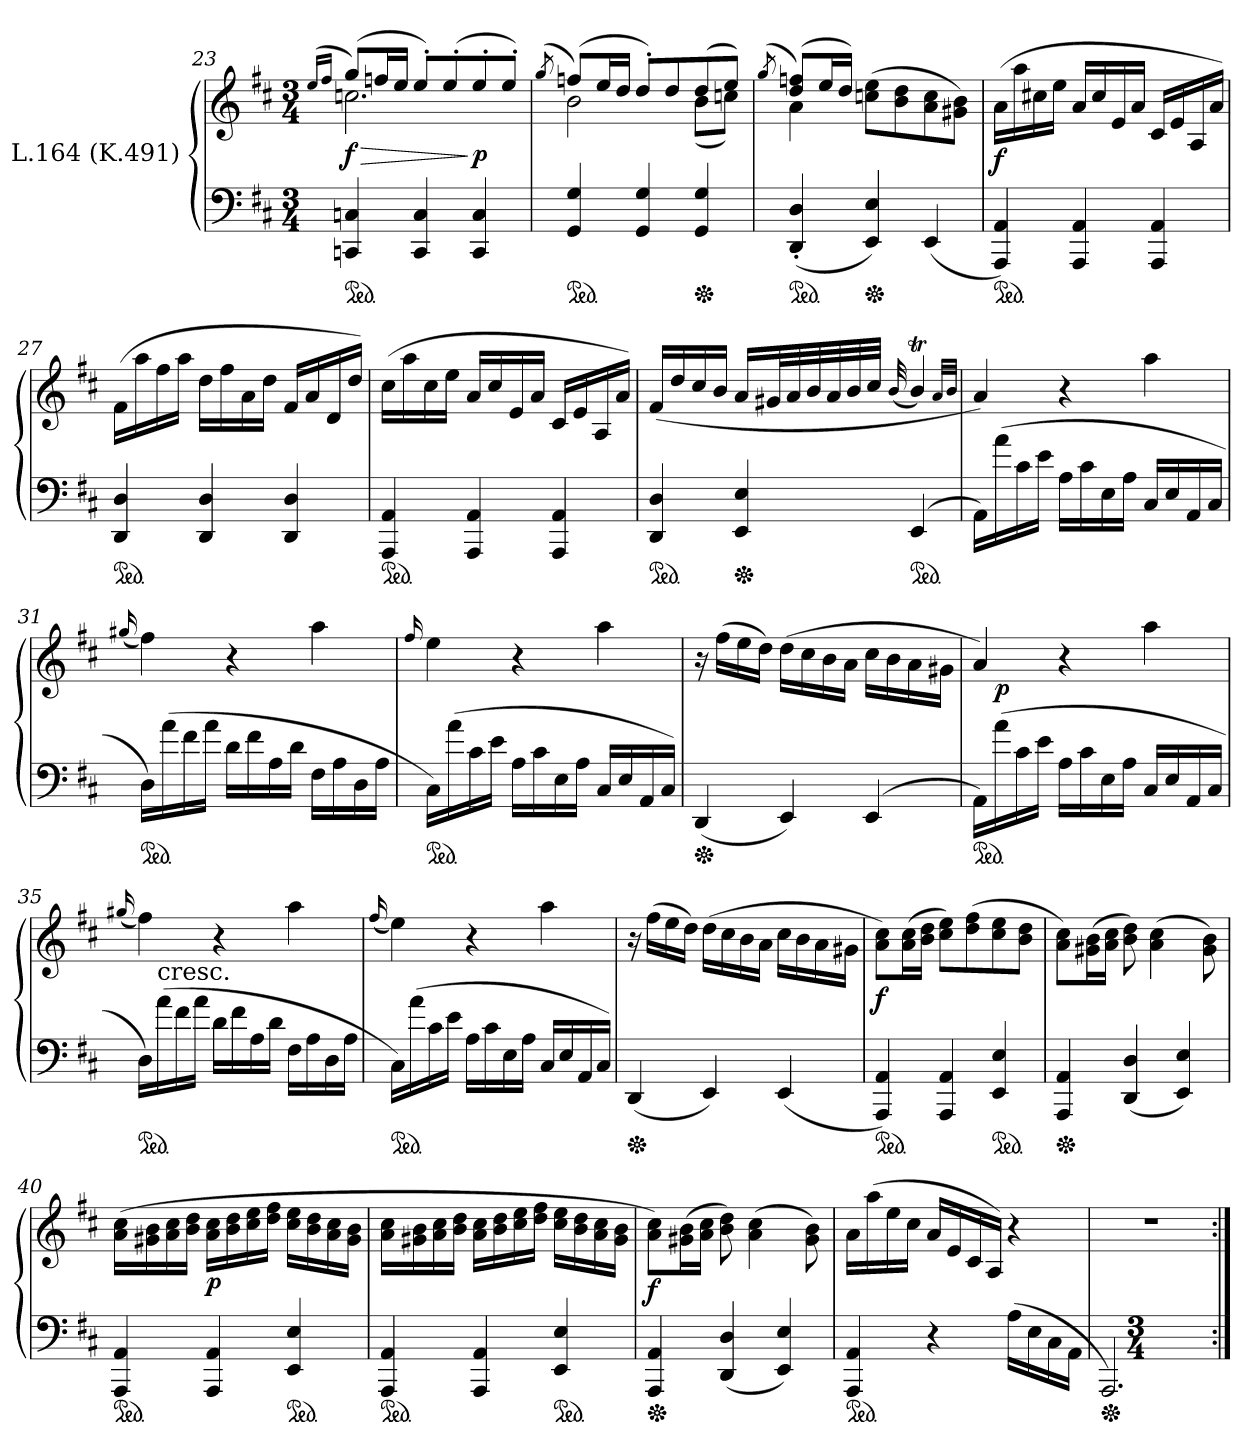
**kern	**kern	**dynam
*part1	*part1	*part1
*staff2	*staff1	*staff1/2
*I"L.164 (K.491)	*	*
!!LO:LB:g=z
*clefF4	*clefG2	*
*k[f#c#]	*k[f#c#]	*
*M3/4	*M3/4	*
=23	=23	=23
.	(16qqeeLL	.
.	16qqff#JJ	.
*	*^	*
*ped	*	*	*
4CCn 4Cn	(8ggL)	2.ccn\	> f
.	16ffnL	.	.
.	16eeJJ	.	.
4CC 4C	8ee'L)	.	.
.	(8ee'	.	.
4CC 4C	8ee'	.	] p
.	8ee'J)	.	.
=24	=24	=24	=24
.	(8qgg/	.	.
*ped	*	*	*
4GG 4G	(8ffnL)	2b\	.
.	16eeL	.	.
.	16ddJJ	.	.
4GG 4G	8dd'L)	.	.
.	8dd	.	.
*Xped	*	*	*
4GG 4G	(8dd	(8b\L	.
.	8eeJ)	8ccn\J)	.
=25	=25	=25	=25
.	(8qgg	.	.
*ped	*	*	*
(4DD' 4D'	(8dd 8ffnL)	4a	.
.	16eeL	.	.
.	16ddJJ)	.	.
*Xped	*	*	*
4EE 4E)	(>8ccn 8eeL	2ryy	.
.	8b 8dd	.	.
(4EE	8a 8cc	.	.
.	8g#X 8bJ)	.	.
*	*v	*v	*
=26	=26	=26
*ped	*	*
4AAA 4AA)	(16aLL	f
.	16aa	.
.	16cc#X	.
.	16eeJJ	.
4AAA 4AA	16aLL	.
.	16cc#	.
.	16e	.
.	16aJJ	.
4AAA 4AA	16c#LL	.
.	16e	.
.	16A	.
.	16aJJ)	.
!!LO:LB:g=z
=27	=27	=27
*ped	*	*
4DD 4D	(16f#LL	.
.	16aa	.
.	16ff#	.
.	16aaJJ	.
4DD 4D	16ddLL	.
.	16ff#	.
.	16a	.
.	16ddJJ	.
4DD 4D	16f#LL	.
.	16a	.
.	16d	.
.	16ddJJ)	.
=28	=28	=28
*ped	*	*
4AAA 4AA	(16cc#LL	.
.	16aa	.
.	16cc#	.
.	16eeJJ	.
4AAA 4AA	16aLL	.
.	16cc#	.
.	16e	.
.	16aJJ	.
4AAA 4AA	16c#LL	.
.	16e	.
.	16A	.
.	16aJJ)	.
=29	=29	=29
*ped	*	*
4DD 4D	(>16f#LL	.
.	16dd	.
.	16cc#	.
.	16bJJ	.
*Xped	*	*
4EE 4E	16aLL	.
.	32g#XL	.
.	32a	.
.	32b	.
.	32a	.
.	32b	.
.	32cc#JJJ	.
.	(32qqb	.
*ped	*	*
(4EE	4bT/)	.
.	32qqaLLL	.
.	32qqbJJJ	.
!!LO:LB:g=z
=30	=30	=30
16AALL)	4a)	.
(16a	.	.
16c#	.	.
16eJJ	.	.
16ALL	4r	.
16c#	.	.
16E	.	.
16AJJ	.	.
16C#LL	4aa	.
16E	.	.
16AA	.	.
16C#JJ	.	.
=31	=31	=31
.	(16qqgg#X/	.
*ped	*	*
16DLL)	4ff#)	.
(16a	.	.
16f#	.	.
16aJJ	.	.
16dLL	4r	.
16f#	.	.
16A	.	.
16dJJ	.	.
16F#LL	4aa	.
16A	.	.
16D	.	.
16AJJ	.	.
=32	=32	=32
.	16qqff#/	.
*ped	*	*
16C#LL)	4ee	.
(16a	.	.
16c#	.	.
16eJJ	.	.
16ALL	4r	.
16c#	.	.
16E	.	.
16AJJ	.	.
16C#LL	4aa	.
16E	.	.
16AA	.	.
16C#JJ)	.	.
!!LO:LB:g=z
=33	=33	=33
*Xped	*	*
(4DD	16r	.
.	(16ff#LL	.
.	16ee	.
.	16ddJJ)	.
4EE)	(16ddLL	.
.	16cc#	.
.	16b	.
.	16aJJ	.
(<4EE	16cc#\LL	.
.	16b\	.
.	16a\	.
.	16g#X\JJ	.
=34	=34	=34
*	*^	*
*ped	*	*	*
16AALL)	4a)	16ryy	.
(16a	.	2ryy	p
16c#	.	.	.
16eJJ	.	.	.
16ALL	4r	.	.
16c#	.	.	.
16E	.	.	.
16AJJ	.	.	.
16C#LL	4aa	.	.
16E	.	8.ryy	.
16AA	.	.	.
16C#JJ	.	.	.
=35	=35	=35	=35
.	(16qqgg#X/	.	.
*ped	*	*	*
16DLL)	4ff#)	16ryy	.
!	!	!LO:TX:c:t=cresc.	!
(16a	.	2ryy	.
16f#	.	.	.
16aJJ	.	.	.
16dLL	4r	.	.
16f#	.	.	.
16A	.	.	.
16dJJ	.	.	.
16F#LL	4aa	.	.
16A	.	8.ryy	.
16D	.	.	.
16AJJ	.	.	.
*	*v	*v	*
=36	=36	=36
.	(16qqff#/	.
*ped	*	*
16C#LL)	4ee)	.
(16a	.	.
16c#	.	.
16eJJ	.	.
16ALL	4r	.
16c#	.	.
16E	.	.
16AJJ	.	.
16C#LL	4aa	.
16E	.	.
16AA	.	.
16C#JJ)	.	.
!!LO:LB:g=z
=37	=37	=37
*Xped	*	*
(4DD	16r	.
.	(16ff#LL	.
.	16ee	.
.	16ddJJ)	.
4EE)	(16ddLL	.
.	16cc#	.
.	16b	.
.	16aJJ	.
(4EE	16cc#\LL	.
.	16b\	.
.	16a\	.
.	16g#X\JJ	.
=38	=38	=38
*ped	*	*
4AAA 4AA)	8a 8cc#L)	f
.	(>16a 16cc#L	.
.	16b 16ddJJ	.
4AAA 4AA	8cc# 8eeL)	.
.	(>8dd 8ff#	.
*ped	*	*
4EE 4E	8cc# 8ee	.
.	8b 8ddJ	.
=39	=39	=39
*Xped	*	*
4AAA 4AA	8a\ 8cc#\L)	.
.	(>16g#X\ 16b\L	.
.	16a\ 16cc#\JJ	.
(4DD 4D	8b 8dd)	.
.	(>4a 4cc#	.
4EE 4E)	.	.
.	8g#\ 8b\)	.
=40	=40	=40
*ped	*	*
4AAA 4AA	(>16a 16cc#LL	.
.	16g#X 16b	.
.	16a 16cc#	.
.	16b 16ddJJ	.
4AAA 4AA	16a 16cc#LL	p
.	16b 16dd	.
.	16cc# 16ee	.
.	16dd 16ff#JJ	.
*ped	*	*
4EE 4E	16cc# 16eeLL	.
.	16b 16dd	.
.	16a 16cc#	.
.	16g# 16bJJ	.
!!LO:LB:g=z
=41	=41	=41
*ped	*	*
4AAA 4AA	16a 16cc#LL	.
.	16g#X 16b	.
.	16a 16cc#	.
.	16b 16ddJJ	.
4AAA 4AA	16a 16cc#LL	.
.	16b 16dd	.
.	16cc# 16ee	.
.	16dd 16ff#JJ	.
*ped	*	*
4EE 4E	16cc# 16eeLL	.
.	16b 16dd	.
.	16a 16cc#	.
.	16g# 16bJJ	.
=42	=42	=42
*Xped	*	*
4AAA 4AA	8a\ 8cc#\L)	f
.	(>16g#X\ 16b\L	.
.	16a\ 16cc#\JJ	.
(4DD 4D	8b 8dd)	.
.	(>4a 4cc#	.
4EE 4E)	.	.
.	8g#\ 8b\)	.
=43	=43	=43
*ped	*	*
4AAA 4AA	16aLL	.
.	(16aa	.
.	16ee	.
.	16cc#JJ	.
4r	16aLL	.
.	16e	.
.	16c#	.
.	16AJJ)	.
(16ALL	4r	.
16E	.	.
16C#	.	.
16AAJJ	.	.
=44	=44	=44
*Xped	*	*
2.AAA)	2.r	.
*M3/4	*M3/4	*
=:|!	=:|!	=:|!
*-	*-	*-
